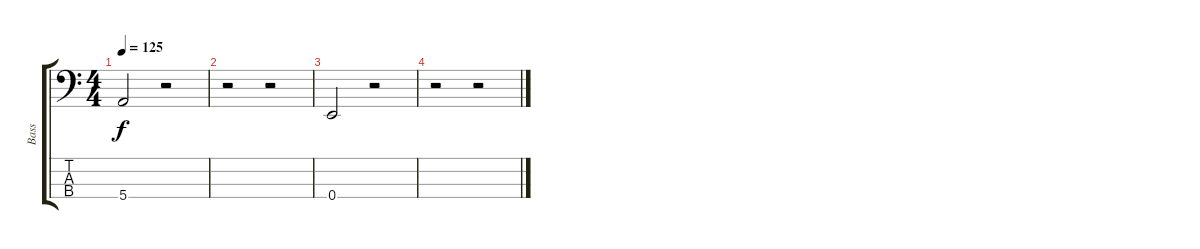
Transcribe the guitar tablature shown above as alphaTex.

\track ("Bass" "Bass") {instrument electricbassfinger}
\staff {score tabs}
\tuning (G2 D2 A1 E1) {hide}
\ts (4 4)
\tempo 125
\clef f4
\ks c
5.4.2{dy f} r.2 |
r.2 r.2 |
0.4.2 r.2 |
r.2 r.2
